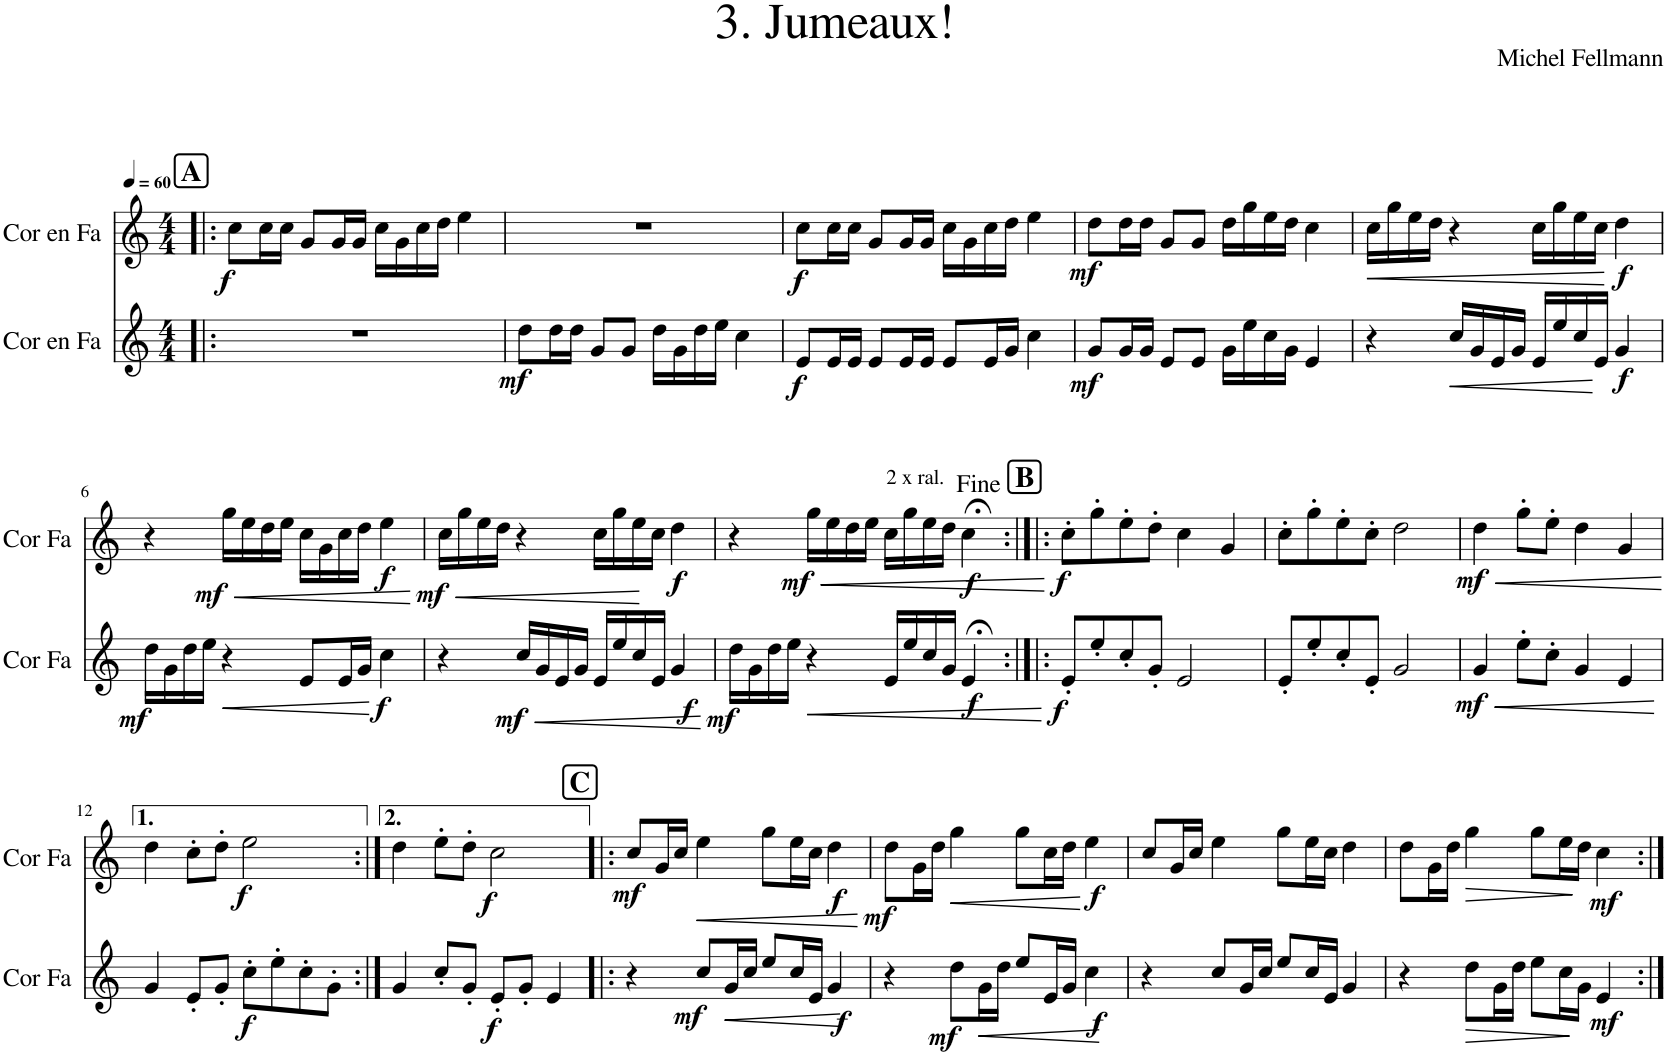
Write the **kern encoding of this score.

**kern	**dynam	**kern	**dynam
*part2	*part2	*part1	*part1
*staff2	*staff2	*staff1	*staff1
*I"Cor en Fa	*	*I"Cor en Fa	*
*I'Cor Fa	*	*I'Cor Fa	*
*clefG2	*	*clefG2	*
*Trd4c7	*	*Trd4c7	*
*k[]	*	*k[]	*
*M4/4	*	*M4/4	*
*MM60	*	*MM60	*
!!LO:REH:place=s1:a:B:cj:fs=14:t=A
=1!|:	=1!|:	=1!|:	=1!|:
!	!	!	!LO:DY:b
1r	.	8cc\L	f
.	.	16cc\L	.
.	.	16cc\JJ	.
.	.	8g/L	.
.	.	16g/L	.
.	.	16g/JJ	.
.	.	16cc\LL	.
.	.	16g\	.
.	.	16cc\	.
.	.	16dd\JJ	.
.	.	4ee\	.
=2	=2	=2	=2
!	!LO:DY:b	!	!
8dd\L	mf	1r	.
16dd\L	.	.	.
16dd\JJ	.	.	.
8g/L	.	.	.
8g/J	.	.	.
16dd\LL	.	.	.
16g\	.	.	.
16dd\	.	.	.
16ee\JJ	.	.	.
4cc\	.	.	.
=3	=3	=3	=3
!	!LO:DY:b	!	!LO:DY:b
8e/L	f	8cc\L	f
16e/L	.	16cc\L	.
16e/JJ	.	16cc\JJ	.
8e/L	.	8g/L	.
16e/L	.	16g/L	.
16e/JJ	.	16g/JJ	.
8e/L	.	16cc\LL	.
.	.	16g\	.
16e/L	.	16cc\	.
16g/JJ	.	16dd\JJ	.
4cc\	.	4ee\	.
=4	=4	=4	=4
!	!LO:DY:b	!	!LO:DY:b
8g/L	mf	8dd\L	mf
16g/L	.	16dd\L	.
16g/JJ	.	16dd\JJ	.
8e/L	.	8g/L	.
8e/J	.	8g/J	.
16g\LL	.	16dd\LL	.
16ee\	.	16gg\	.
16cc\	.	16ee\	.
16g\JJ	.	16dd\JJ	.
4e/	.	4cc\	.
=5	=5	=5	=5
!	!	!	!LO:HP:b
4r	.	16cc\LL	<
.	.	16gg\	.
.	.	16ee\	.
.	.	16dd\JJ	.
!	!LO:HP:b	!	!
16cc/LL	<	4r	.
16g/	.	.	.
16e/	.	.	.
16g/JJ	.	.	.
16e/LL	.	16cc\LL	.
16ee/	.	16gg\	.
16cc/	.	16ee\	.
16e/JJ	.	16cc\JJ	.
!	!LO:DY:b	!	!LO:DY:b
4g/	f	4dd\	f
.	[	.	[
!!LO:LB:g=z
=6	=6	=6	=6
!	!LO:DY:b	!	!
16dd\LL	mf	4r	.
16g\	.	.	.
16dd\	.	.	.
16ee\JJ	.	.	.
!	!LO:HP:b	!	!LO:HP:b
!	!	!	!LO:DY:n=1:b
4r	<	16gg\LL	< mf
.	.	16ee\	.
.	.	16dd\	.
.	.	16ee\JJ	.
8e/L	.	16cc\LL	.
.	.	16g\	.
16e/L	.	16cc\	.
16g/JJ	.	16dd\JJ	.
!	!LO:DY:b	!	!LO:DY:n=2:b
4cc\	f	4ee\	f
.	[	.	[
=7	=7	=7	=7
!	!	!	!LO:HP:b
!	!	!	!LO:DY:n=1:b
4r	.	16cc\LL	< mf
.	.	16gg\	.
.	.	16ee\	.
.	.	16dd\JJ	.
!	!LO:HP:b	!	!
!	!LO:DY:n=1:b	!	!
16cc/LL	< mf	4r	.
16g/	.	.	.
16e/	.	.	.
16g/JJ	.	.	.
16e/LL	.	16cc\LL	.
16ee/	.	16gg\	.
16cc/	.	16ee\	.
16e/JJ	.	16cc\JJ	.
!	!LO:DY:n=2:b	!	!LO:DY:n=2:b
4g/	f	4dd\	f
.	[	.	[
=8	=8	=8	=8
!	!LO:DY:b	!	!
16dd\LL	mf	4r	.
16g\	.	.	.
16dd\	.	.	.
16ee\JJ	.	.	.
!	!LO:HP:b	!	!LO:HP:b
!	!	!	!LO:DY:n=1:b
4r	<	16gg\LL	< mf
.	.	16ee\	.
.	.	16dd\	.
!	!	!LO:TX:a:t=2 x ral.	!
.	.	16ee\JJ	.
16e/LL	.	16cc\LL	.
16ee/	.	16gg\	.
16cc/	.	16ee\	.
16g/JJ	.	16dd\JJ	.
!	!LO:DY:b	!	!LO:DY:n=2:b
4e;</	f	4cc;<\	f
.	[	.	[
!!LO:REH:place=s1:a:B:cj:fs=14:t=B
=9:|!|:	=9:|!|:	=9:|!|:	=9:|!|:
!	!LO:DY:b	!	!LO:DY:b
8e'/L	f	8cc'\L	f
8ee'/	.	8gg'\	.
8cc'/	.	8ee'\	.
8g'/J	.	8dd'\J	.
2e/	.	4cc\	.
.	.	4g/	.
=10	=10	=10	=10
8e'/L	.	8cc'\L	.
8ee'/	.	8gg'\	.
8cc'/	.	8ee'\	.
8e'/J	.	8cc'\J	.
2g/	.	2dd\	.
=11	=11	=11	=11
!	!LO:HP:b	!	!LO:HP:b
!	!LO:DY:n=1:b	!	!LO:DY:n=1:b
4g/	< mf	4dd\	< mf
8ee'\L	.	8gg'\L	.
8cc'\J	.	8ee'\J	.
4g/	.	4dd\	.
4e/	.	4g/	.
.	[	.	[
!!LO:LB:g=z
=12	=12	=12	=12
4g/	.	4dd\	.
8e'/L	.	8cc'\L	.
8g'/J	.	8dd'\J	.
!	!LO:DY:b	!	!LO:DY:b
8cc'\L	f	2ee\	f
8ee'\	.	.	.
8cc'\	.	.	.
8g'\J	.	.	.
=13:|!	=13:|!	=13:|!	=13:|!
4g/	.	4dd\	.
8cc'/L	.	8ee'\L	.
8g'/J	.	8dd'\J	.
!	!LO:DY:b	!	!LO:DY:b
8e'/L	f	2cc\	f
8g'/J	.	.	.
4e/	.	.	.
!!LO:REH:place=s1:a:B:cj:fs=14:t=C
=14!|:	=14!|:	=14!|:	=14!|:
!	!	!	!LO:DY:b
4r	.	8cc/L	mf
.	.	16g/L	.
.	.	16cc/JJ	.
!	!LO:DY:b	!	!LO:HP:b
8cc/L	mf	4ee\	<
!	!LO:HP:b	!	!
16g/L	<	.	.
16cc/JJ	.	.	.
8ee/L	.	8gg\L	.
16cc/L	.	16ee\L	.
16e/JJ	.	16cc\JJ	.
!	!LO:DY:b	!	!LO:DY:b
4g/	f	4dd\	f
.	[	.	[
=15	=15	=15	=15
!	!	!	!LO:DY:b
4r	.	8dd\L	mf
.	.	16g\L	.
.	.	16dd\JJ	.
!	!LO:DY:b	!	!LO:HP:b
8dd\L	mf	4gg\	<
!	!LO:HP:b	!	!
16g\L	<	.	.
16dd\JJ	.	.	.
8ee/L	.	8gg\L	.
16e/L	.	16cc\L	.
16g/JJ	.	16dd\JJ	.
!	!LO:DY:b	!	!LO:DY:b
4cc\	f	4ee\	f
.	[	.	[
=16	=16	=16	=16
4r	.	8cc/L	.
.	.	16g/L	.
.	.	16cc/JJ	.
8cc/L	.	4ee\	.
16g/L	.	.	.
16cc/JJ	.	.	.
8ee/L	.	8gg\L	.
16cc/L	.	16ee\L	.
16e/JJ	.	16cc\JJ	.
4g/	.	4dd\	.
=17	=17	=17	=17
4r	.	8dd\L	.
.	.	16g\L	.
.	.	16dd\JJ	.
!	!LO:HP:b	!	!LO:HP:b
8dd\L	>	4gg\	>
16g\L	.	.	.
16dd\JJ	.	.	.
8ee\L	.	8gg\L	.
16cc\L	.	16ee\L	.
16g\JJ	.	16dd\JJ	.
!	!LO:DY:b	!	!LO:DY:b
4e/	mf	4cc\	mf
.	]	.	]
=:|!	=:|!	=:|!	=:|!
*-	*-	*-	*-
